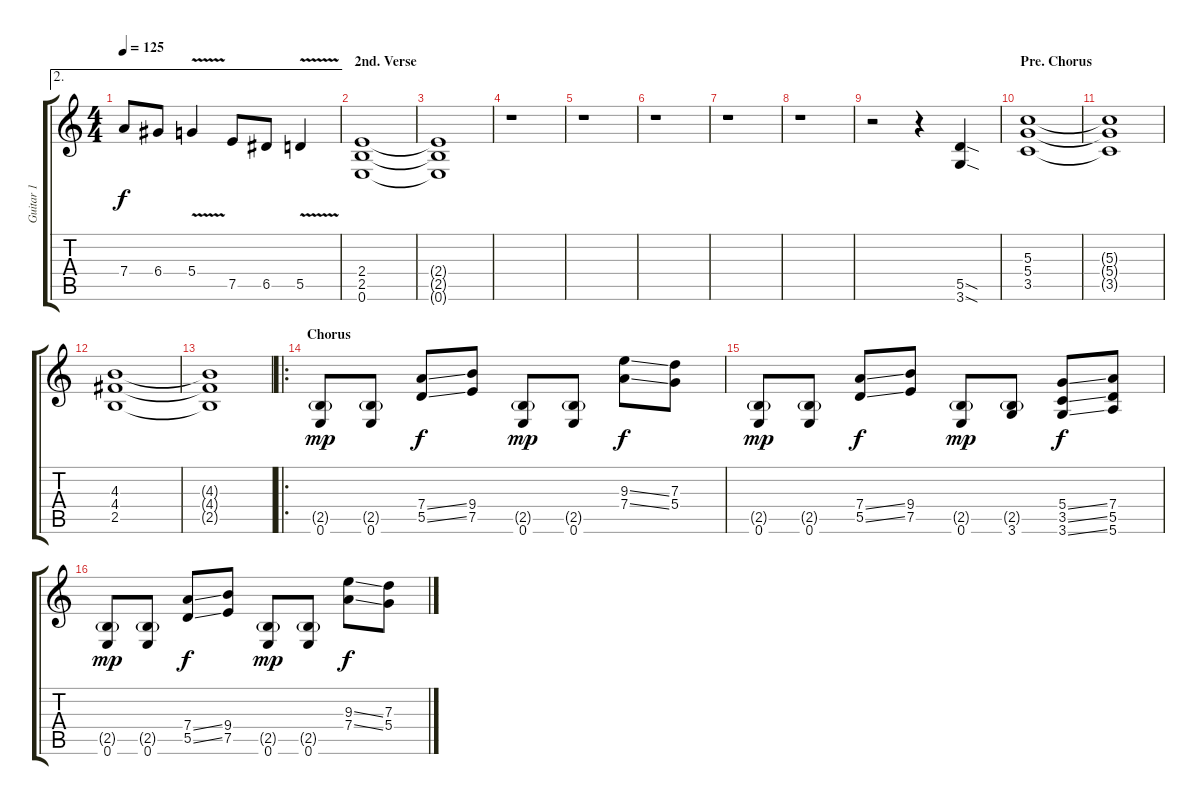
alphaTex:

\track ("Guitar 1" "Guitar 1") {instrument distortionguitar}
\staff {score tabs}
\tuning (E4 B3 G3 D3 A2 E2) {hide}
\ae 2
\ts (4 4)
\tempo 125
\clef g2
\ks c
7.4.8{dy f} 6.4.8 5.4{v}.4 7.5.8 6.5.8 5.5{v}.4 |
\section ("" "2nd. Verse")
(2.4 2.5 0.6).1{volume 0} |
(2.4{t} 2.5{t} 0.6{t}).1 |
r.1 |
r.1 |
r.1 |
r.1 |
r.1 |
r.2{volume 13} r.4 (5.5{sod} 3.6{sod}).4 |
\section ("" "Pre. Chorus")
(5.3 5.4 3.5).1 |
(5.3{t} 5.4{t} 3.5{t}).1 |
(4.3 4.4 2.5).1 |
(4.3{t} 4.4{t} 2.5{t}).1 |
\ro
\section ("" "Chorus")
(2.5{g} 0.6).8{dy mp} (2.5{g} 0.6).8 (7.4{ss} 5.5{ss}).8{dy f} (9.4 7.5).8 (2.5{g} 0.6).8{dy mp} (2.5{g} 0.6).8 (9.3{ss} 7.4{ss}).8{dy f} (7.3 5.4).8 |
(2.5{g} 0.6).8{dy mp} (2.5{g} 0.6).8 (7.4{ss} 5.5{ss}).8{dy f} (9.4 7.5).8 (2.5{g} 0.6).8{dy mp} (2.5{g} 3.6).8 (5.4{ss} 3.5{ss} 3.6{ss}).8{dy f} (7.4 5.5 5.6).8 |
(2.5{g} 0.6).8{dy mp} (2.5{g} 0.6).8 (7.4{ss} 5.5{ss}).8{dy f} (9.4 7.5).8 (2.5{g} 0.6).8{dy mp} (2.5{g} 0.6).8 (9.3{ss} 7.4{ss}).8{dy f} (7.3 5.4).8
